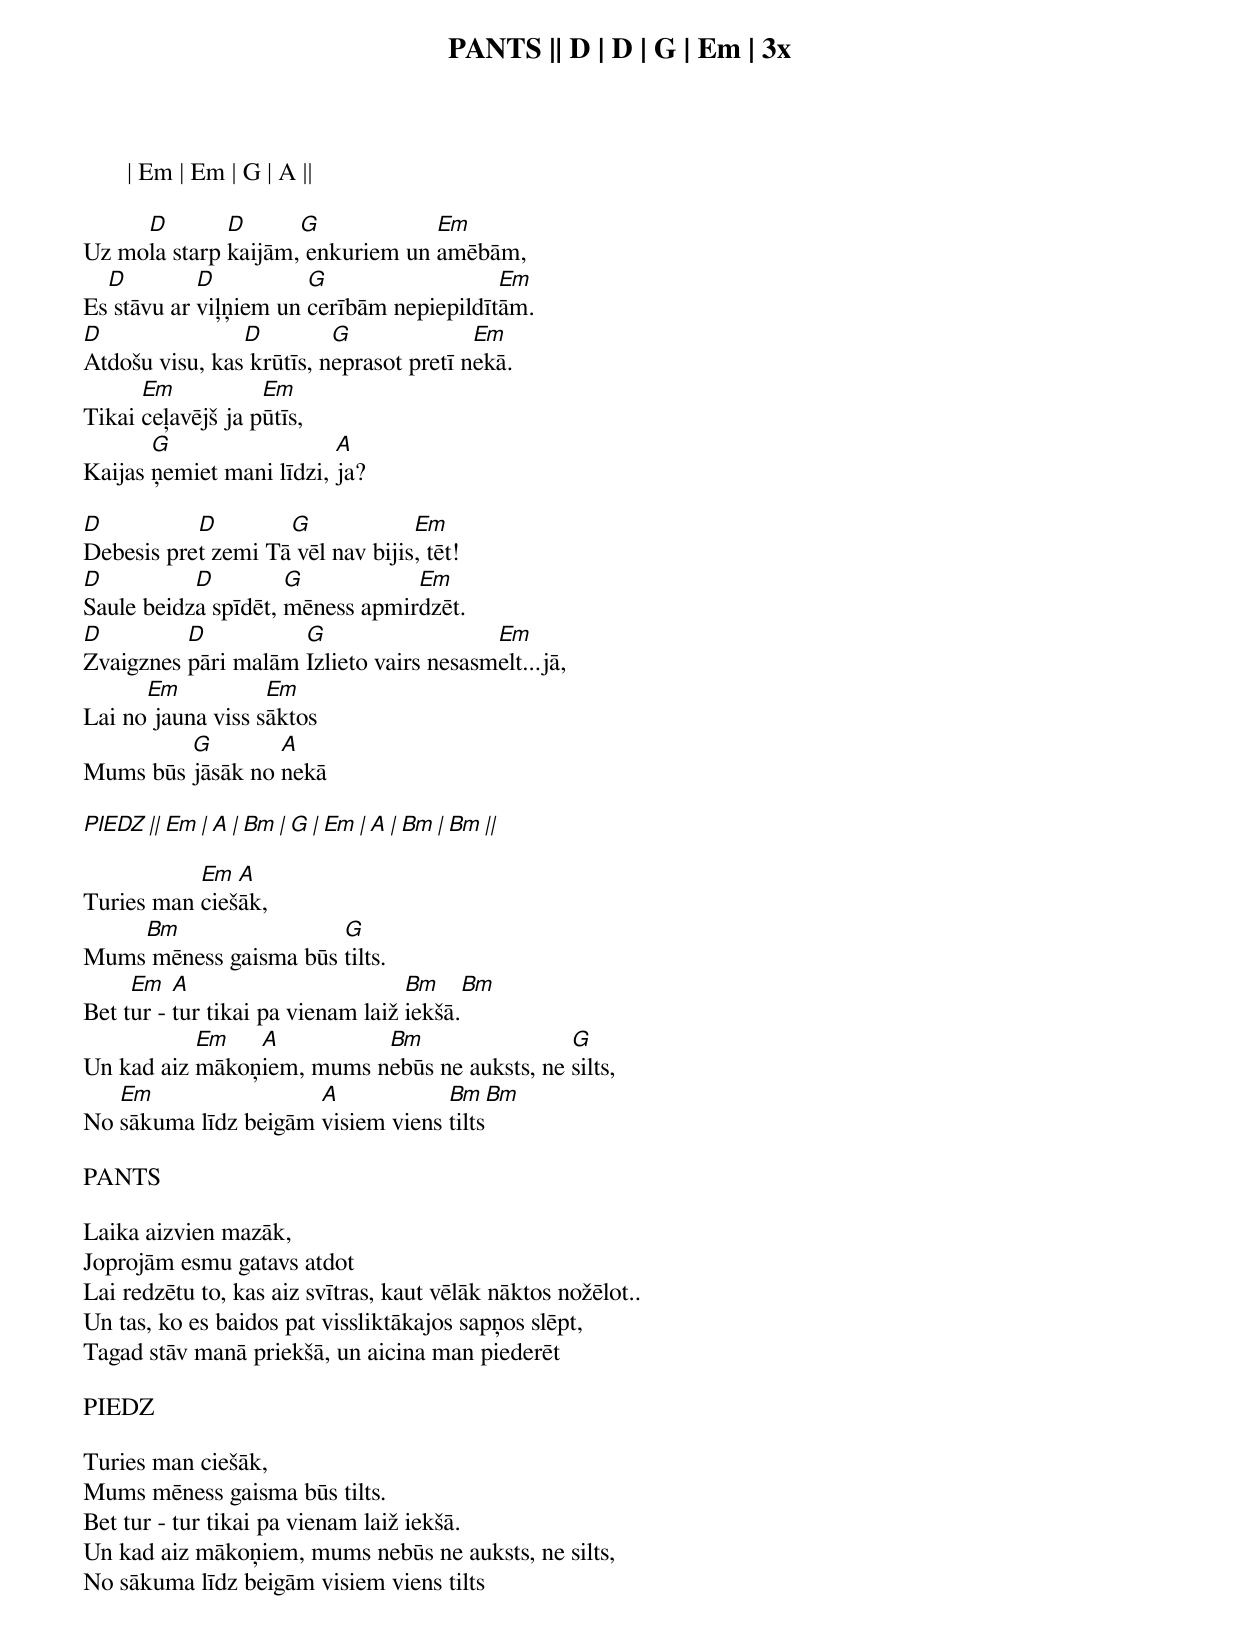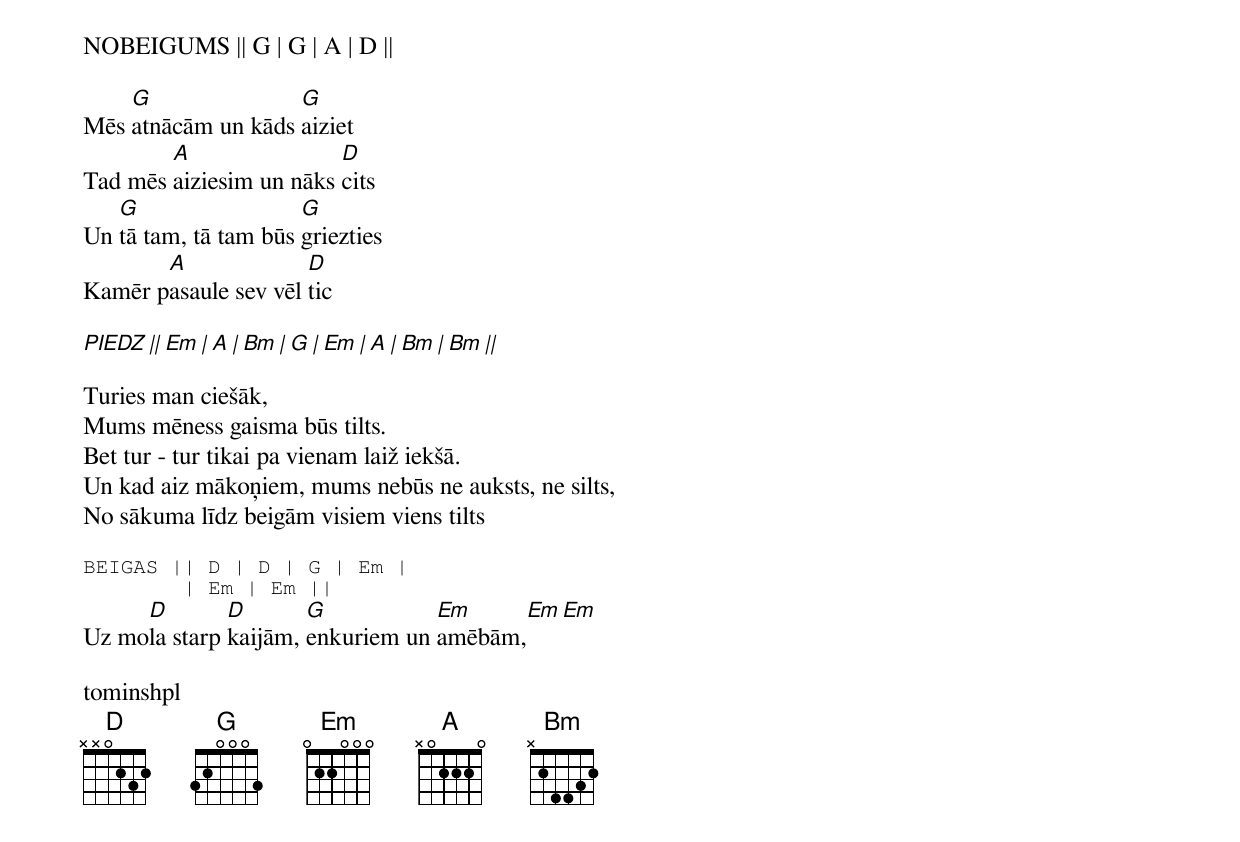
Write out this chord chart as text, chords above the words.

PANTS || D | D | G | Em | 3x
       | Em | Em | G | A ||

     D        D      G            Em
Uz mola starp kaijām, enkuriem un amēbām,
  D         D          G                  Em
Es stāvu ar viļņiem un cerībām nepiepildītām.
D               D         G              Em
Atdošu visu, kas krūtīs, neprasot pretī nekā.
      Em           Em
Tikai ceļavējš ja pūtīs,
       G                  A
Kaijas ņemiet mani līdzi, ja?

D          D        G             Em
Debesis pret zemi Tā vēl nav bijis, tēt!
D          D         G           Em
Saule beidza spīdēt, mēness apmirdzēt.
D         D          G                   Em
Zvaigznes pāri malām Izlieto vairs nesasmelt...jā,
      Em           Em
Lai no jauna viss sāktos
         G        A
Mums būs jāsāk no nekā

PIEDZ || Em | A | Bm | G | Em | A | Bm | Bm ||

           Em  A
Turies man ciešāk,
    Bm                 G
Mums mēness gaisma būs tilts.
     Em   A                        Bm    Bm
Bet tur - tur tikai pa vienam laiž iekšā.
           Em   A          Bm                 G
Un kad aiz mākoņiem, mums nebūs ne auksts, ne silts,
   Em                 A            Bm    Bm
No sākuma līdz beigām visiem viens tilts

PANTS

Laika aizvien mazāk,
Joprojām esmu gatavs atdot
Lai redzētu to, kas aiz svītras, kaut vēlāk nāktos nožēlot..
Un tas, ko es baidos pat vissliktākajos sapņos slēpt,
Tagad stāv manā priekšā, un aicina man piederēt

PIEDZ

Turies man ciešāk,
Mums mēness gaisma būs tilts.
Bet tur - tur tikai pa vienam laiž iekšā.
Un kad aiz mākoņiem, mums nebūs ne auksts, ne silts,
No sākuma līdz beigām visiem viens tilts




NOBEIGUMS || G | G | A | D ||

    G               G
Mēs atnācām un kāds aiziet
        A                D
Tad mēs aiziesim un nāks cits
   G                  G
Un tā tam, tā tam būs griezties
       A              D
Kamēr pasaule sev vēl tic

PIEDZ || Em | A | Bm | G | Em | A | Bm | Bm ||

Turies man ciešāk,
Mums mēness gaisma būs tilts.
Bet tur - tur tikai pa vienam laiž iekšā.
Un kad aiz mākoņiem, mums nebūs ne auksts, ne silts,
No sākuma līdz beigām visiem viens tilts

BEIGAS || D | D | G | Em |
        | Em | Em ||
     D        D       G           Em                Em               Em
Uz mola starp kaijām, enkuriem un amēbām,

tominshpl
